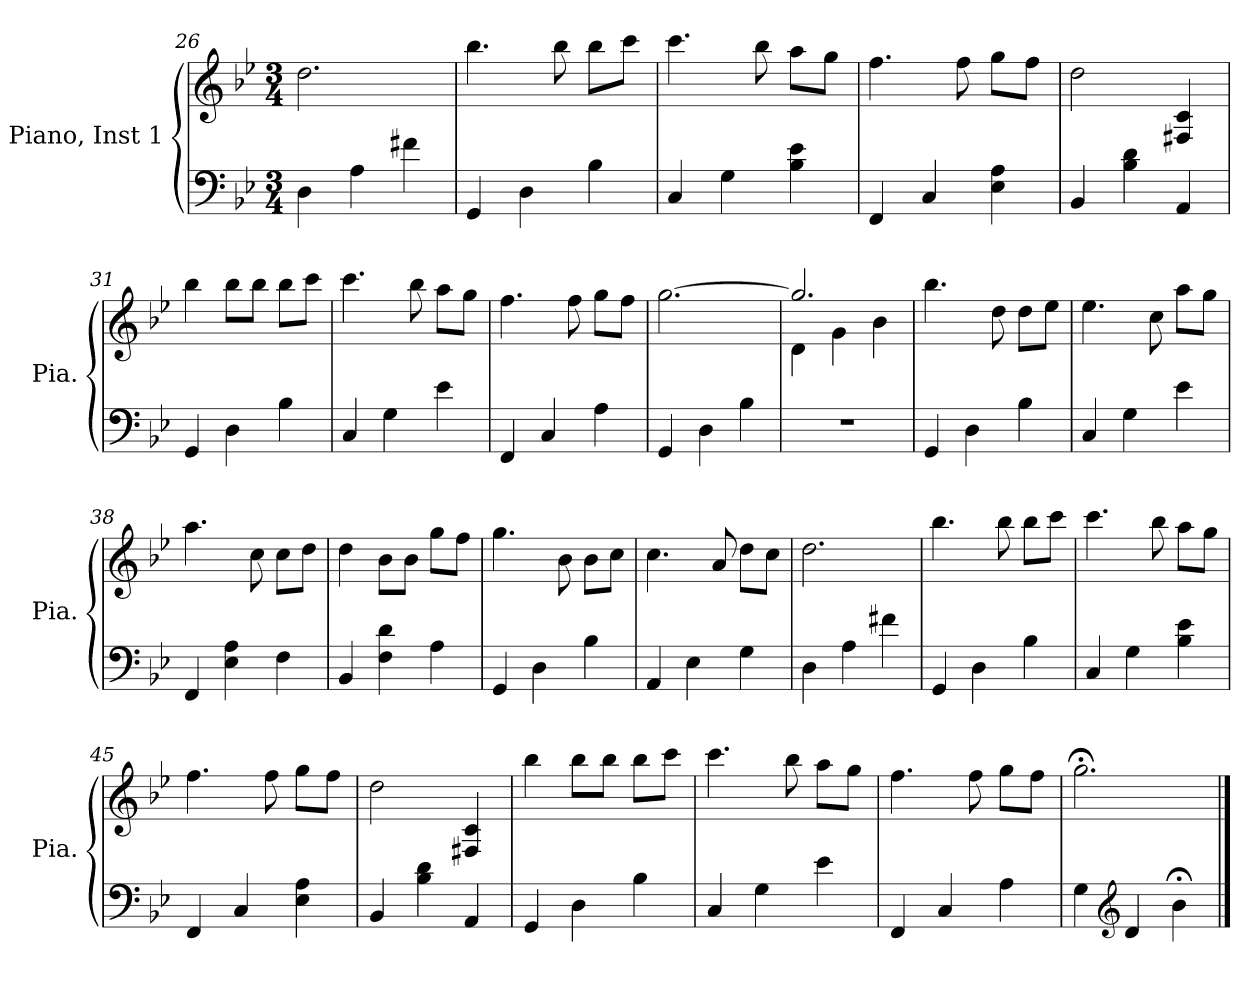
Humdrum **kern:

**kern	**kern
*part1	*part1
*staff2	*staff1
*I"Piano, Inst 1	*
*I'Pia.	*
*clefF4	*clefG2
*k[b-e-]	*k[b-e-]
*M3/4	*M3/4
=26	=26
4D\	2.dd\
4A\	.
4f#X\	.
=27	=27
4GG/	4.bb-\
4D\	.
.	8bb-\
4B-\	8bb-\L
.	8ccc\J
=28	=28
4C/	4.ccc\
4G\	.
.	8bb-\
4B-\ 4e-\	8aa\L
.	8gg\J
!!LO:LB:g=z
=29	=29
4FF/	4.ff\
4C/	.
.	8ff\
4E-\ 4A\	8gg\L
.	8ff\J
=30	=30
4BB-/	2dd\
4B-\ 4d\	.
4AA/	4F#X/ 4c/
=31	=31
4GG/	4bb-\
4D\	8bb-\L
.	8bb-\J
4B-\	8bb-\L
.	8ccc\J
=32	=32
4C/	4.ccc\
4G\	.
.	8bb-\
4e-\	8aa\L
.	8gg\J
!!LO:PB:g=z
=33	=33
4FF/	4.ff\
4C/	.
.	8ff\
4A\	8gg\L
.	8ff\J
=34	=34
4GG/	[2.gg\
4D\	.
4B-\	.
=35	=35
*	*^
2.r	2.gg/]	4d\
.	.	4g\
.	.	4b-\
*	*v	*v
=36	=36
4GG/	4.bb-\
4D\	.
.	8dd\
4B-\	8dd\L
.	8ee-\J
=37	=37
4C/	4.ee-\
4G\	.
.	8cc\
4e-\	8aa\L
.	8gg\J
!!LO:LB:g=z
=38	=38
4FF/	4.aa\
4E-\ 4A\	.
.	8cc\
4F\	8cc\L
.	8dd\J
=39	=39
4BB-/	4dd\
4F\ 4d\	8b-\L
.	8b-\J
4A\	8gg\L
.	8ff\J
=40	=40
4GG/	4.gg\
4D\	.
.	8b-\
4B-\	8b-\L
.	8cc\J
=41	=41
4AA/	4.cc\
4E-\	.
.	8a/
4G\	8dd\L
.	8cc\J
!!LO:LB:g=z
=42	=42
4D\	2.dd\
4A\	.
4f#X\	.
=43	=43
4GG/	4.bb-\
4D\	.
.	8bb-\
4B-\	8bb-\L
.	8ccc\J
=44	=44
4C/	4.ccc\
4G\	.
.	8bb-\
4B-\ 4e-\	8aa\L
.	8gg\J
=45	=45
4FF/	4.ff\
4C/	.
.	8ff\
4E-\ 4A\	8gg\L
.	8ff\J
!!LO:LB:g=z
=46	=46
4BB-/	2dd\
4B-\ 4d\	.
4AA/	4F#X/ 4c/
=47	=47
4GG/	4bb-\
4D\	8bb-\L
.	8bb-\J
4B-\	8bb-\L
.	8ccc\J
=48	=48
4C/	4.ccc\
4G\	.
.	8bb-\
4e-\	8aa\L
.	8gg\J
=49	=49
4FF/	4.ff\
4C/	.
.	8ff\
4A\	8gg\L
.	8ff\J
!!LO:LB:g=z
=50	=50
4G\	2.gg;<\
*clefG2	*
4d/	.
4b-;<\	.
==	==
*-	*-
